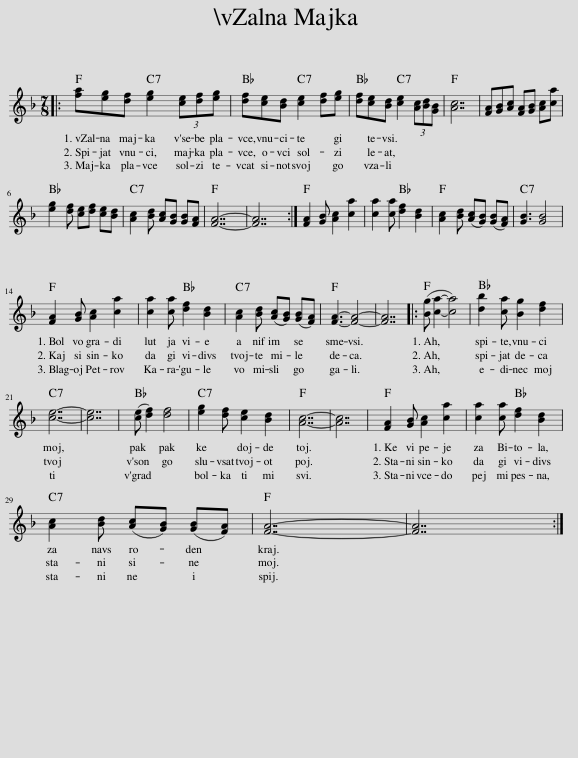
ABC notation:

X:1
L:1/8
M:7/8
I:linebreak $
K:F
V:1 treble
V:1
|: [fa][eg][df] [eg]2 (3[ce][df][eg] | [df][ce][Bd] [ce]2 [df][eg] | [df][ce][Bd] [ce]2 (3[Ac][Bd][GB] | [Ac]7 | [FA][GB][Ac] [FA][GB] [Ac][ca] |$ %5
 [eg]2 [df] [ce][df] [ce][Bd] | [Ac]2 [Bd] [Ac][GB] [GB][FA] | [FA]7- | [FA]7 :| [FA]2 [GB] [Ac]2 [ca]2 | %10
 [ca]2 [ca] [df]2 [Bd]2 | [Ac]2 [Bd] ([Ac][GB]) ([GB][FA]) | [GB]3 [GB]4 |$ [FA]2 [GB] [Ac]2 [ca]2 | [ca]2 [ca] [df]2 [Bd]2 | %15
 [Ac]2 [Bd] ([Ac][GB]) ([GB][FA]) | [FA]3- [FA]4- | [FA]7 |: ([Bg] [ca]2- [ca]4) | [db]2 [ca] [Bg]2 [df]2 |$ %20
 [ce]7- | [ce]7 | ([ce] [df]2) [df]4 | [eg]2 [df] [ce]2 [Bd]2 | [Ac]7- | %25
 [Ac]7 | [FA]2 [GB] [Ac]2 [ca]2 | [ca]2 [ca] [df]2 [Bd]2 |$ [Ac]2 [Bd] ([Ac][GB]) ([GB][FA]) | [FA]7- | %30
 [FA]7 :| %31
